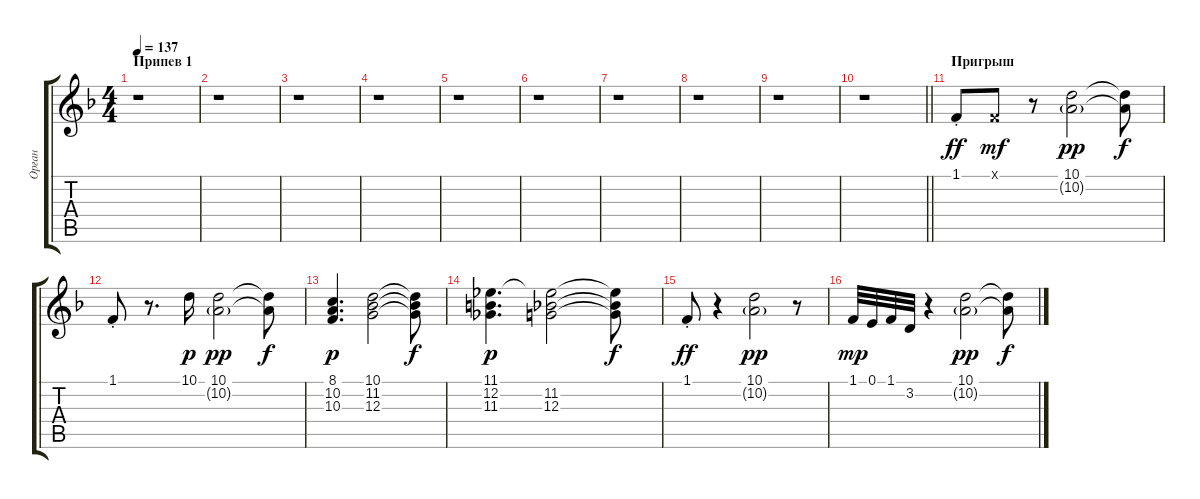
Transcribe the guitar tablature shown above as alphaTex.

\track ("Орган" "Орган") {instrument drawbarorgan}
\staff {score tabs}
\tuning (E4 B3 G3 D3 A2 E2) {hide}
\ts (4 4)
\section ("" "Припев 1")
\tempo 137
\clef g2
\ks dminor
r.1{dy f} |
r.1 |
r.1 |
r.1 |
r.1 |
r.1 |
r.1 |
r.1 |
r.1 |
\barLineRight lightlight
r.1 |
\section ("" "Пригрыш")
1.1{st}.8{dy ff} 1.1{x}.8{dy mf} r.8 (10.1 10.2{g}).2{dy pp} (10.1{t} 10.2{t}).8{dy f} |
1.1{st}.8 r.8{d} 10.1.16{dy p} (10.1 10.2{g}).2{dy pp} (10.1{t} 10.2{t}).8{dy f} |
(8.1 10.2 10.3).4{d dy p} (10.1 11.2 12.3).2 (10.1{t} 11.2{t} 12.3{t}).8{dy f} |
(11.1 12.2 11.3).4{d dy p} (11.1{t} 11.2 12.3).2 (11.1{t} 11.2{t} 12.3{t}).8{dy f} |
1.1{st}.8{dy ff} r.4 (10.1 10.2{g}).2{dy pp} r.8 |
1.1.32{dy mp} 0.1.32 1.1.32 3.2.32 r.4 (10.1 10.2{g}).2{dy pp} (10.1{t} 10.2{t}).8{dy f}
